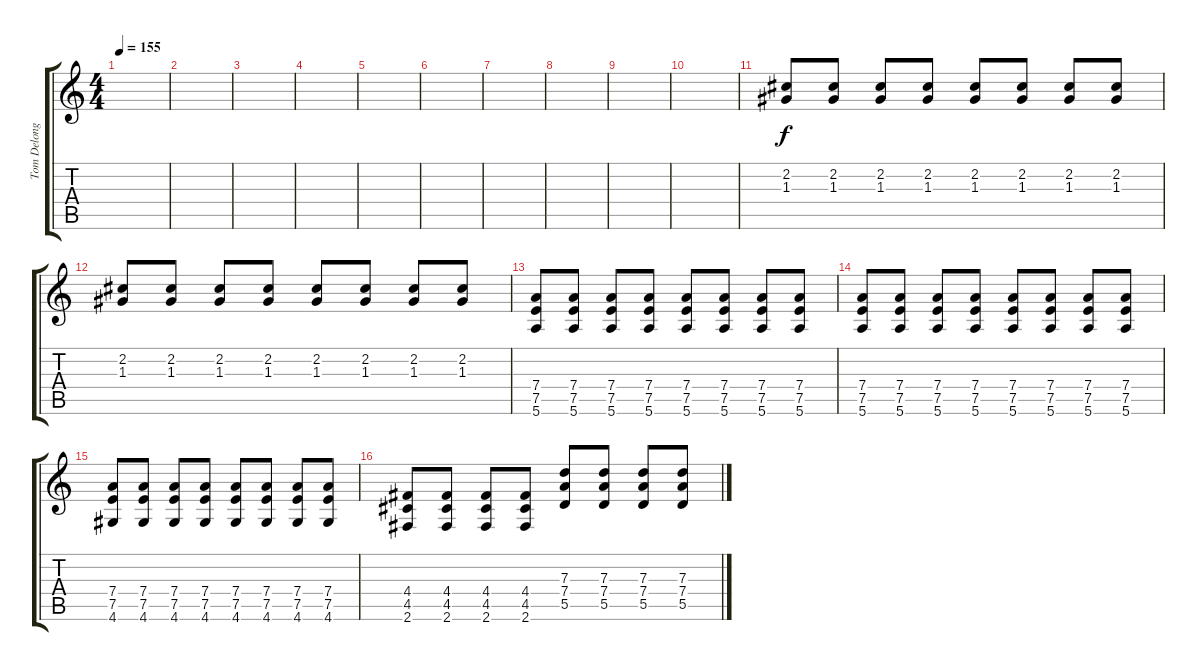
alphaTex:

\track ("Tom Delonge(guitar)" "Tom Delong") {instrument overdrivenguitar}
\staff {score tabs}
\tuning (E4 B3 G3 D3 A2 E2) {hide}
\ts (4 4)
\tempo 155
\clef g2
\ks c
|
|
|
|
|
|
|
|
|
|
(2.2 1.3).8 (2.2 1.3).8 (2.2 1.3).8 (2.2 1.3).8 (2.2 1.3).8 (2.2 1.3).8 (2.2 1.3).8 (2.2 1.3).8 |
(2.2 1.3).8 (2.2 1.3).8 (2.2 1.3).8 (2.2 1.3).8 (2.2 1.3).8 (2.2 1.3).8 (2.2 1.3).8 (2.2 1.3).8 |
(7.4 7.5 5.6).8 (7.4 7.5 5.6).8 (7.4 7.5 5.6).8 (7.4 7.5 5.6).8 (7.4 7.5 5.6).8 (7.4 7.5 5.6).8 (7.4 7.5 5.6).8 (7.4 7.5 5.6).8 |
(7.4 7.5 5.6).8 (7.4 7.5 5.6).8 (7.4 7.5 5.6).8 (7.4 7.5 5.6).8 (7.4 7.5 5.6).8 (7.4 7.5 5.6).8 (7.4 7.5 5.6).8 (7.4 7.5 5.6).8 |
(7.4 7.5 4.6).8 (7.4 7.5 4.6).8 (7.4 7.5 4.6).8 (7.4 7.5 4.6).8 (7.4 7.5 4.6).8 (7.4 7.5 4.6).8 (7.4 7.5 4.6).8 (7.4 7.5 4.6).8 |
(4.4 4.5 2.6).8 (4.4 4.5 2.6).8 (4.4 4.5 2.6).8 (4.4 4.5 2.6).8 (7.3 7.4 5.5).8 (7.3 7.4 5.5).8 (7.3 7.4 5.5).8 (7.3 7.4 5.5).8
